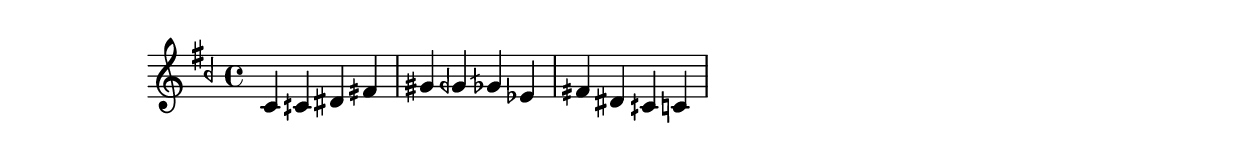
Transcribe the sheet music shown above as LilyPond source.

%% Do not edit this file; it is auto-generated from input/new
%% This file is in the public domain.
\version "2.11.51"
\header {
  lsrtags = "pitches"
  texidoc = "Makam is a type of melody from Turkey using 1/9th-tone
microtonal alterations.  Consult the initialization file
@code{makam-init.ly} (see the `Learning Manual @version{},
4.6.3 Other sources of information' for the location of this file)
for details of pitch names and alterations."
  doctitle = "Makam"
} % begin verbatim

% Initialize makam settings
\include "makam-init.ly"

\relative c' {
  \set Staff.keySignature = #`((3 . ,BAKIYE) (6 . ,(- KOMA)))
  c4 cc db fk
  gbm4 gfc gfb efk
  fk4 db cc c
}
